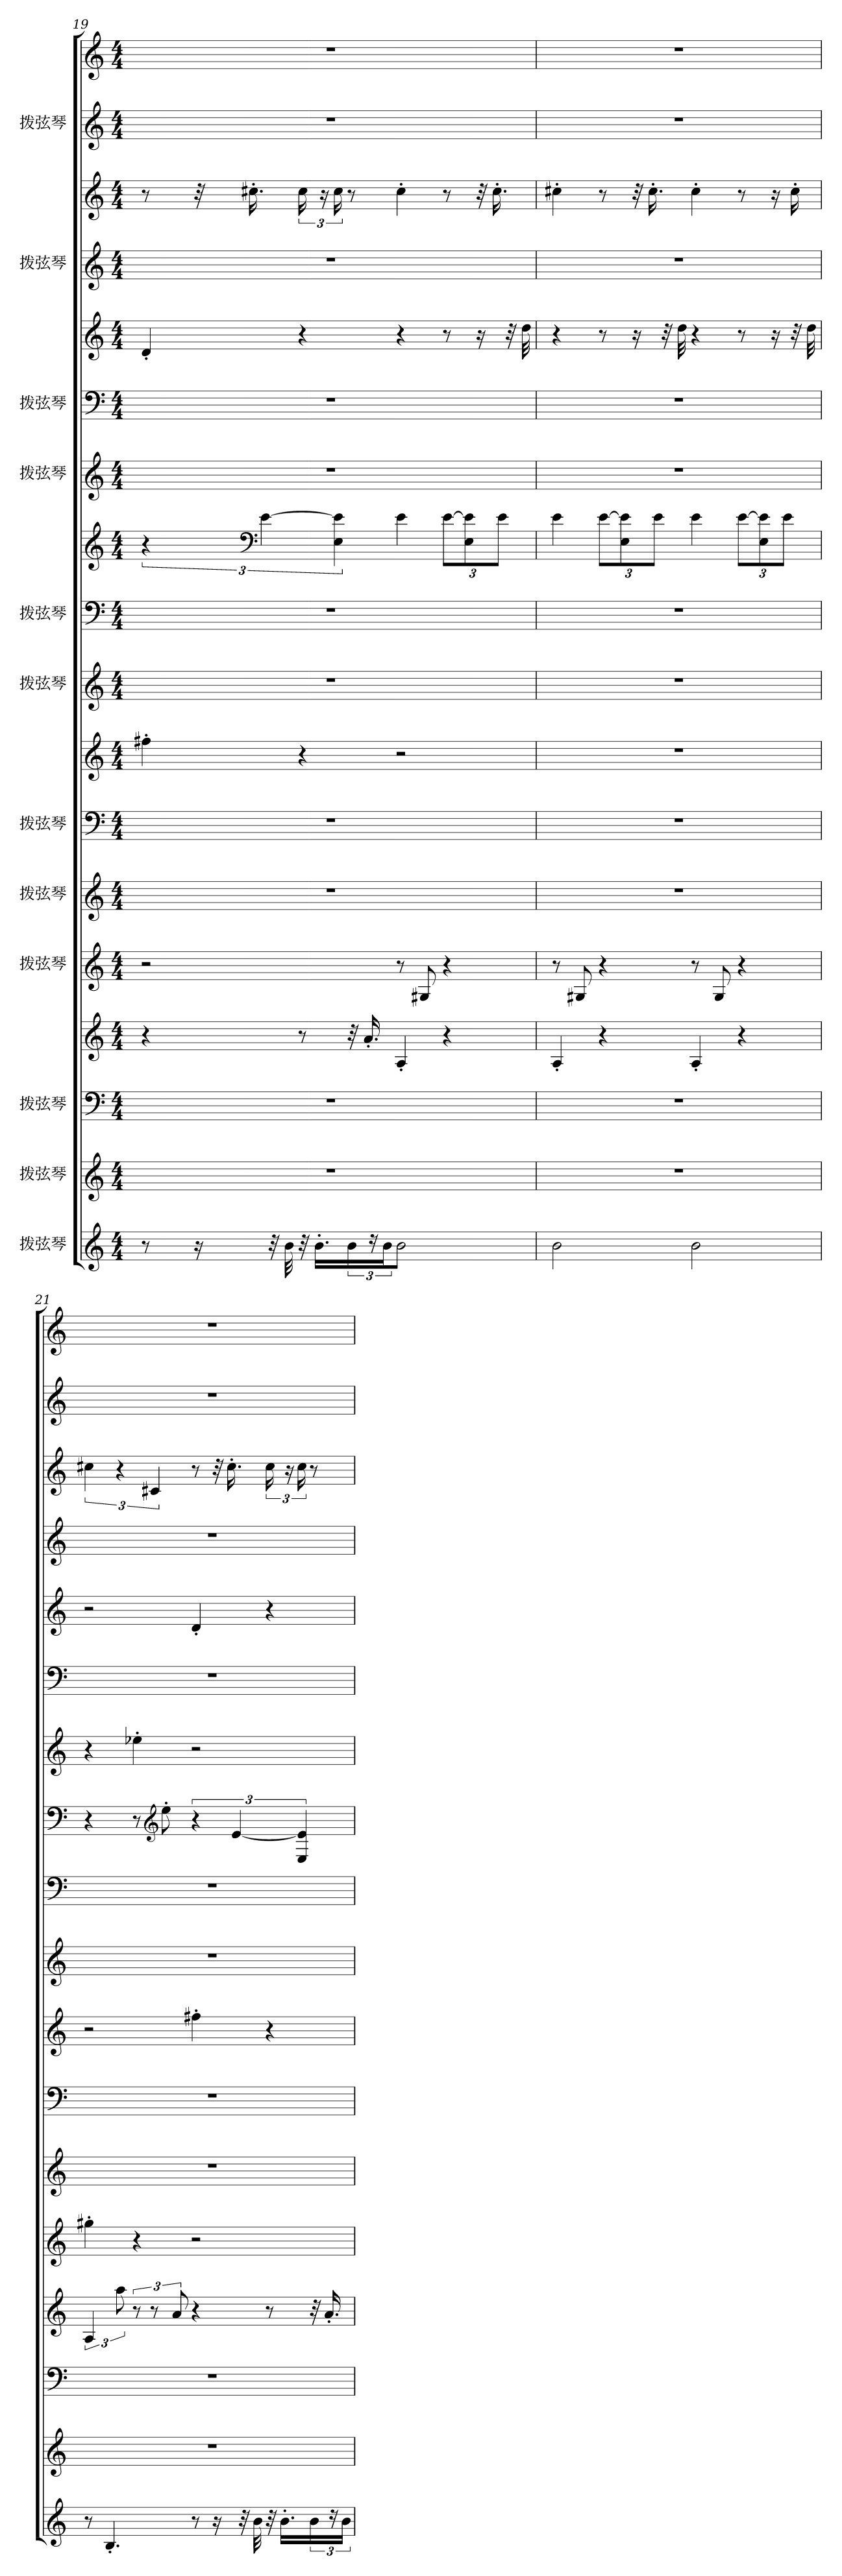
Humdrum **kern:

**kern	**kern	**kern	**kern	**kern	**kern	**kern	**kern	**kern	**kern	**kern	**kern	**kern	**kern	**kern	**kern	**kern	**kern
*part12	*part11	*part10	*part10	*part9	*part8	*part7	*part7	*part6	*part5	*part5	*part4	*part3	*part3	*part2	*part2	*part1	*part1
*staff18	*staff17	*staff16	*staff15	*staff14	*staff13	*staff12	*staff11	*staff10	*staff9	*staff8	*staff7	*staff6	*staff5	*staff4	*staff3	*staff2	*staff1
*I"拨弦琴	*I"拨弦琴	*I"拨弦琴	*	*I"拨弦琴	*I"拨弦琴	*I"拨弦琴	*	*I"拨弦琴	*I"拨弦琴	*	*I"拨弦琴	*I"拨弦琴	*	*I"拨弦琴	*	*I"拨弦琴	*
!!LO:PB:g=z
*clefG2	*clefG2	*clefF4	*clefG2	*clefG2	*clefG2	*clefF4	*clefG2	*clefG2	*clefF4	*clefG2	*clefG2	*clefF4	*clefG2	*clefG2	*clefG2	*clefG2	*clefG2
*k[]	*k[]	*k[]	*k[]	*k[]	*k[]	*k[]	*k[]	*k[]	*k[]	*k[]	*k[]	*k[]	*k[]	*k[]	*k[]	*k[]	*k[]
*M4/4	*M4/4	*M4/4	*M4/4	*M4/4	*M4/4	*M4/4	*M4/4	*M4/4	*M4/4	*M4/4	*M4/4	*M4/4	*M4/4	*M4/4	*M4/4	*M4/4	*M4/4
=19	=19	=19	=19	=19	=19	=19	=19	=19	=19	=19	=19	=19	=19	=19	=19	=19	=19
8r	1r	1r	4r	2r	1r	1r	4ff#X'\	1r	1r	6r	1r	1r	4d'/	1r	8r	1r	1r
16r	.	.	.	.	.	.	.	.	.	.	.	.	.	.	32r	.	.
.	.	.	.	.	.	.	.	.	.	.	.	.	.	.	16.cc#X'\	.	.
*	*	*	*	*	*	*	*	*	*	*clefF4	*	*	*	*	*	*	*
.	.	.	.	.	.	.	.	.	.	[6e\	.	.	.	.	.	.	.
32r	.	.	.	.	.	.	.	.	.	.	.	.	.	.	.	.	.
32b\	.	.	.	.	.	.	.	.	.	.	.	.	.	.	.	.	.
32r	.	.	8r	.	.	.	4r	.	.	.	.	.	4r	.	24cc#\	.	.
16.b'\LL	.	.	.	.	.	.	.	.	.	.	.	.	.	.	.	.	.
.	.	.	.	.	.	.	.	.	.	.	.	.	.	.	24r	.	.
.	.	.	.	.	.	.	.	.	.	6E\ 6e\]	.	.	.	.	24cc#\	.	.
24b\JJ	.	.	32r	.	.	.	.	.	.	.	.	.	.	.	8r	.	.
.	.	.	16.a'/	.	.	.	.	.	.	.	.	.	.	.	.	.	.
24r	.	.	.	.	.	.	.	.	.	.	.	.	.	.	.	.	.
24b\	.	.	.	.	.	.	.	.	.	.	.	.	.	.	.	.	.
2b\	.	.	4A'/	8r	.	.	2r	.	.	4e\	.	.	4r	.	4cc#'\	.	.
.	.	.	.	8G#X/	.	.	.	.	.	.	.	.	.	.	.	.	.
*	*	*	*	*	*	*	*	*	*	*Xbrackettup	*	*	*	*	*	*	*
.	.	.	4r	4r	.	.	.	.	.	[12e\L	.	.	8r	.	8r	.	.
.	.	.	.	.	.	.	.	.	.	12E\ 12e\]	.	.	.	.	.	.	.
.	.	.	.	.	.	.	.	.	.	.	.	.	16r	.	32r	.	.
.	.	.	.	.	.	.	.	.	.	.	.	.	.	.	16.cc#'\	.	.
.	.	.	.	.	.	.	.	.	.	12e\J	.	.	.	.	.	.	.
.	.	.	.	.	.	.	.	.	.	.	.	.	32r	.	.	.	.
.	.	.	.	.	.	.	.	.	.	.	.	.	32dd\	.	.	.	.
=20	=20	=20	=20	=20	=20	=20	=20	=20	=20	=20	=20	=20	=20	=20	=20	=20	=20
2b\	1r	1r	4A'/	8r	1r	1r	1r	1r	1r	4e\	1r	1r	4r	1r	4cc#X'\	1r	1r
.	.	.	.	8G#X/	.	.	.	.	.	.	.	.	.	.	.	.	.
.	.	.	4r	4r	.	.	.	.	.	[12e\L	.	.	8r	.	8r	.	.
.	.	.	.	.	.	.	.	.	.	12E\ 12e\]	.	.	.	.	.	.	.
.	.	.	.	.	.	.	.	.	.	.	.	.	16r	.	32r	.	.
.	.	.	.	.	.	.	.	.	.	.	.	.	.	.	16.cc#'\	.	.
.	.	.	.	.	.	.	.	.	.	12e\J	.	.	.	.	.	.	.
.	.	.	.	.	.	.	.	.	.	.	.	.	32r	.	.	.	.
.	.	.	.	.	.	.	.	.	.	.	.	.	32dd\	.	.	.	.
2b\	.	.	4A'/	8r	.	.	.	.	.	4e\	.	.	4r	.	4cc#'\	.	.
.	.	.	.	8G#/	.	.	.	.	.	.	.	.	.	.	.	.	.
.	.	.	4r	4r	.	.	.	.	.	[12e\L	.	.	8r	.	8r	.	.
.	.	.	.	.	.	.	.	.	.	12E\ 12e\]	.	.	.	.	.	.	.
.	.	.	.	.	.	.	.	.	.	.	.	.	16r	.	16r	.	.
.	.	.	.	.	.	.	.	.	.	12e\J	.	.	.	.	.	.	.
.	.	.	.	.	.	.	.	.	.	.	.	.	32r	.	16cc#'\	.	.
.	.	.	.	.	.	.	.	.	.	.	.	.	32dd\	.	.	.	.
!!LO:PB:g=z
=21	=21	=21	=21	=21	=21	=21	=21	=21	=21	=21	=21	=21	=21	=21	=21	=21	=21
8r	1r	1r	6A/	4gg#X'\	1r	1r	2r	1r	1r	4r	4r	1r	2r	1r	6cc#X\	1r	1r
4.B'/	.	.	.	.	.	.	.	.	.	.	.	.	.	.	.	.	.
.	.	.	12aa\	.	.	.	.	.	.	.	.	.	.	.	6r	.	.
.	.	.	12r	4r	.	.	.	.	.	8r	4ee-X'\	.	.	.	.	.	.
.	.	.	12r	.	.	.	.	.	.	.	.	.	.	.	6c#X/	.	.
*	*	*	*	*	*	*	*	*	*	*clefG2	*	*	*	*	*	*	*
.	.	.	.	.	.	.	.	.	.	8ee'\	.	.	.	.	.	.	.
.	.	.	12a/	.	.	.	.	.	.	.	.	.	.	.	.	.	.
*	*	*	*	*	*	*	*	*	*	*brackettup	*	*	*	*	*	*	*
8r	.	.	4r	2r	.	.	4ff#X'\	.	.	6r	2r	.	4d'/	.	8r	.	.
16r	.	.	.	.	.	.	.	.	.	.	.	.	.	.	32r	.	.
.	.	.	.	.	.	.	.	.	.	.	.	.	.	.	16.cc#'\	.	.
.	.	.	.	.	.	.	.	.	.	[6e/	.	.	.	.	.	.	.
32r	.	.	.	.	.	.	.	.	.	.	.	.	.	.	.	.	.
32b\	.	.	.	.	.	.	.	.	.	.	.	.	.	.	.	.	.
32r	.	.	8r	.	.	.	4r	.	.	.	.	.	4r	.	24cc#\	.	.
16.b'\LL	.	.	.	.	.	.	.	.	.	.	.	.	.	.	.	.	.
.	.	.	.	.	.	.	.	.	.	.	.	.	.	.	24r	.	.
.	.	.	.	.	.	.	.	.	.	6E/ 6e/]	.	.	.	.	24cc#\	.	.
24b\JJ	.	.	32r	.	.	.	.	.	.	.	.	.	.	.	8r	.	.
.	.	.	16.a'/	.	.	.	.	.	.	.	.	.	.	.	.	.	.
24r	.	.	.	.	.	.	.	.	.	.	.	.	.	.	.	.	.
24b\	.	.	.	.	.	.	.	.	.	.	.	.	.	.	.	.	.
=	=	=	=	=	=	=	=	=	=	=	=	=	=	=	=	=	=
*-	*-	*-	*-	*-	*-	*-	*-	*-	*-	*-	*-	*-	*-	*-	*-	*-	*-
